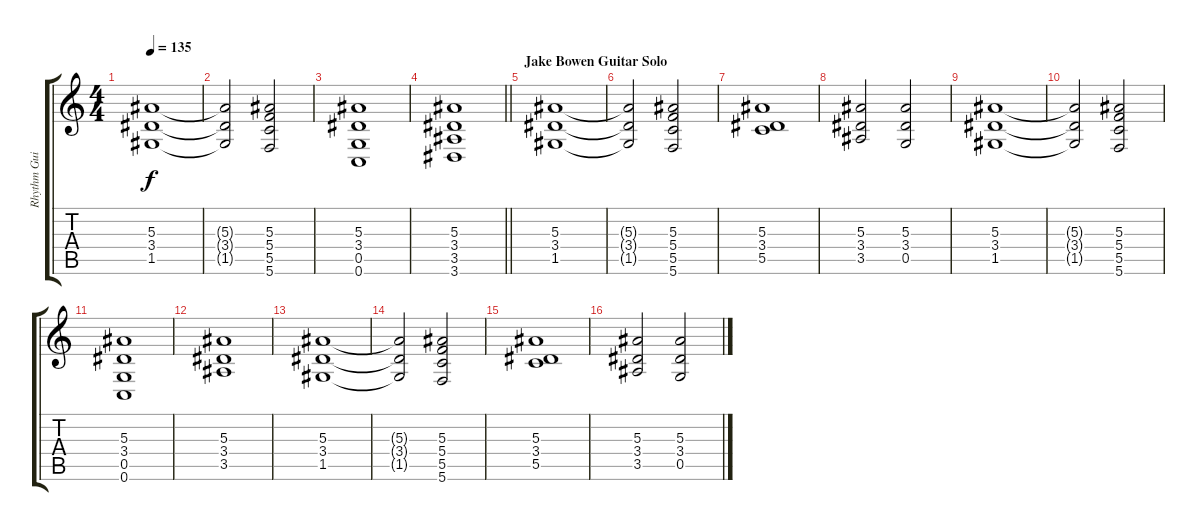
\track ("Rhythm Guitar R" "Rhythm Gui") {instrument distortionguitar}
\staff {score tabs}
\tuning (D4 A3 F3 C3 G2 C2) {hide}
\ts (4 4)
\tempo 135
\clef g2
\ks c
(5.3 3.4 1.5).1{dy f} |
(5.3{t} 3.4{t} 1.5{t}).2 (5.3 5.4 5.5 5.6).2 |
(5.3 3.4 0.5 0.6).1 |
\barLineRight lightlight
(5.3 3.4 3.5 3.6).1 |
\section ("" "Jake Bowen Guitar Solo")
(5.3 3.4 1.5).1 |
(5.3{t} 3.4{t} 1.5{t}).2 (5.3 5.4 5.5 5.6).2 |
(5.3 3.4 5.5).1 |
(5.3 3.4 3.5).2 (5.3 3.4 0.5).2 |
(5.3 3.4 1.5).1 |
(5.3{t} 3.4{t} 1.5{t}).2 (5.3 5.4 5.5 5.6).2 |
(5.3 3.4 0.5 0.6).1 |
(5.3 3.4 3.5).1 |
(5.3 3.4 1.5).1 |
(5.3{t} 3.4{t} 1.5{t}).2 (5.3 5.4 5.5 5.6).2 |
(5.3 3.4 5.5).1 |
(5.3 3.4 3.5).2 (5.3 3.4 0.5).2
